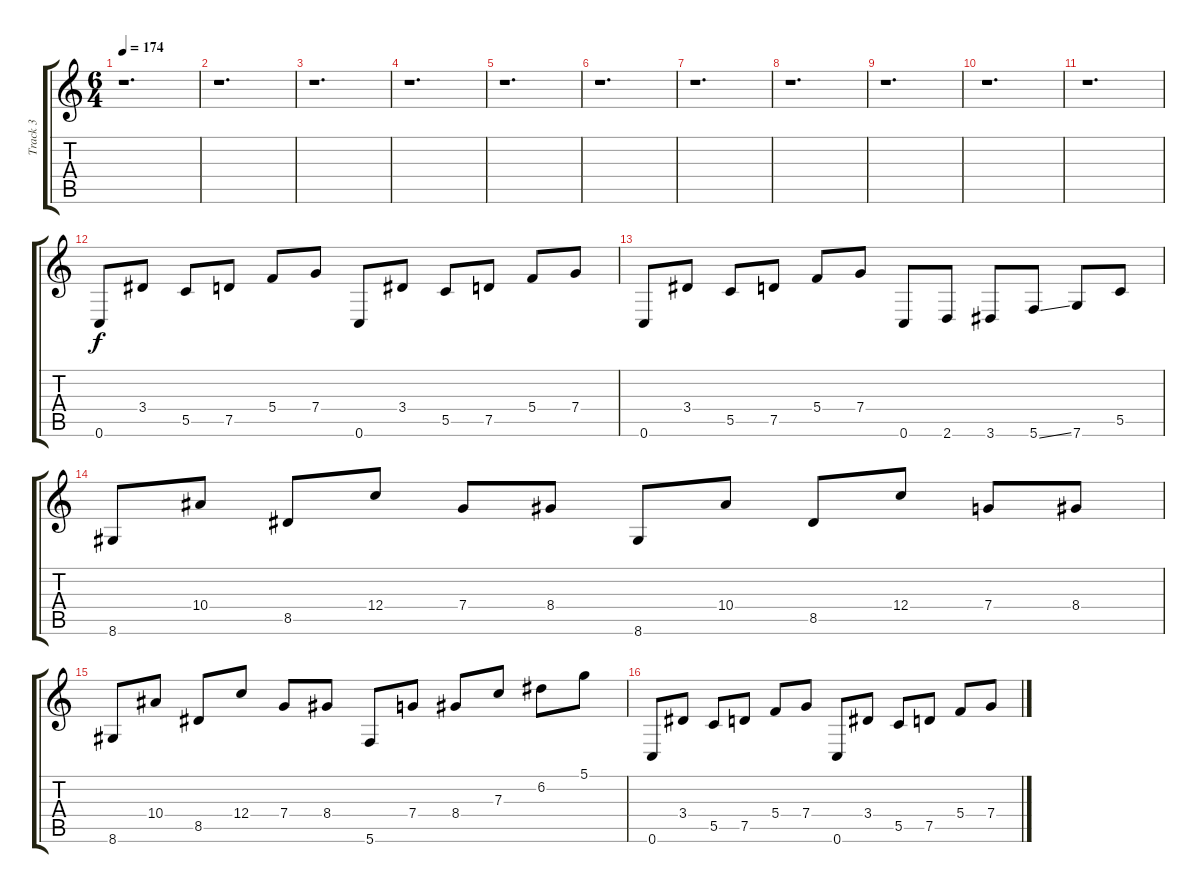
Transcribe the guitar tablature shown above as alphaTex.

\track ("Track 3" "Track 3") {instrument distortionguitar}
\staff {score tabs}
\tuning (D4 A3 F3 C3 G2 C2) {hide}
\ts (6 4)
\tempo 174
\clef g2
\ks c
r.1{d dy f} |
r.1{d} |
r.1{d} |
r.1{d} |
r.1{d} |
r.1{d} |
r.1{d} |
r.1{d} |
r.1{d} |
r.1{d} |
r.1{d} |
0.6.8 3.4.8 5.5.8 7.5.8 5.4.8 7.4.8 0.6.8 3.4.8 5.5.8 7.5.8 5.4.8 7.4.8 |
0.6.8 3.4.8 5.5.8 7.5.8 5.4.8 7.4.8 0.6.8 2.6.8 3.6.8 5.6{ss}.8 7.6.8 5.5.8 |
8.6.8 10.4.8 8.5.8 12.4.8 7.4.8 8.4.8 8.6.8 10.4.8 8.5.8 12.4.8 7.4.8 8.4.8 |
8.6.8 10.4.8 8.5.8 12.4.8 7.4.8 8.4.8 5.6.8 7.4.8 8.4.8 7.3.8 6.2.8 5.1.8 |
0.6.8 3.4.8 5.5.8 7.5.8 5.4.8 7.4.8 0.6.8 3.4.8 5.5.8 7.5.8 5.4.8 7.4.8
